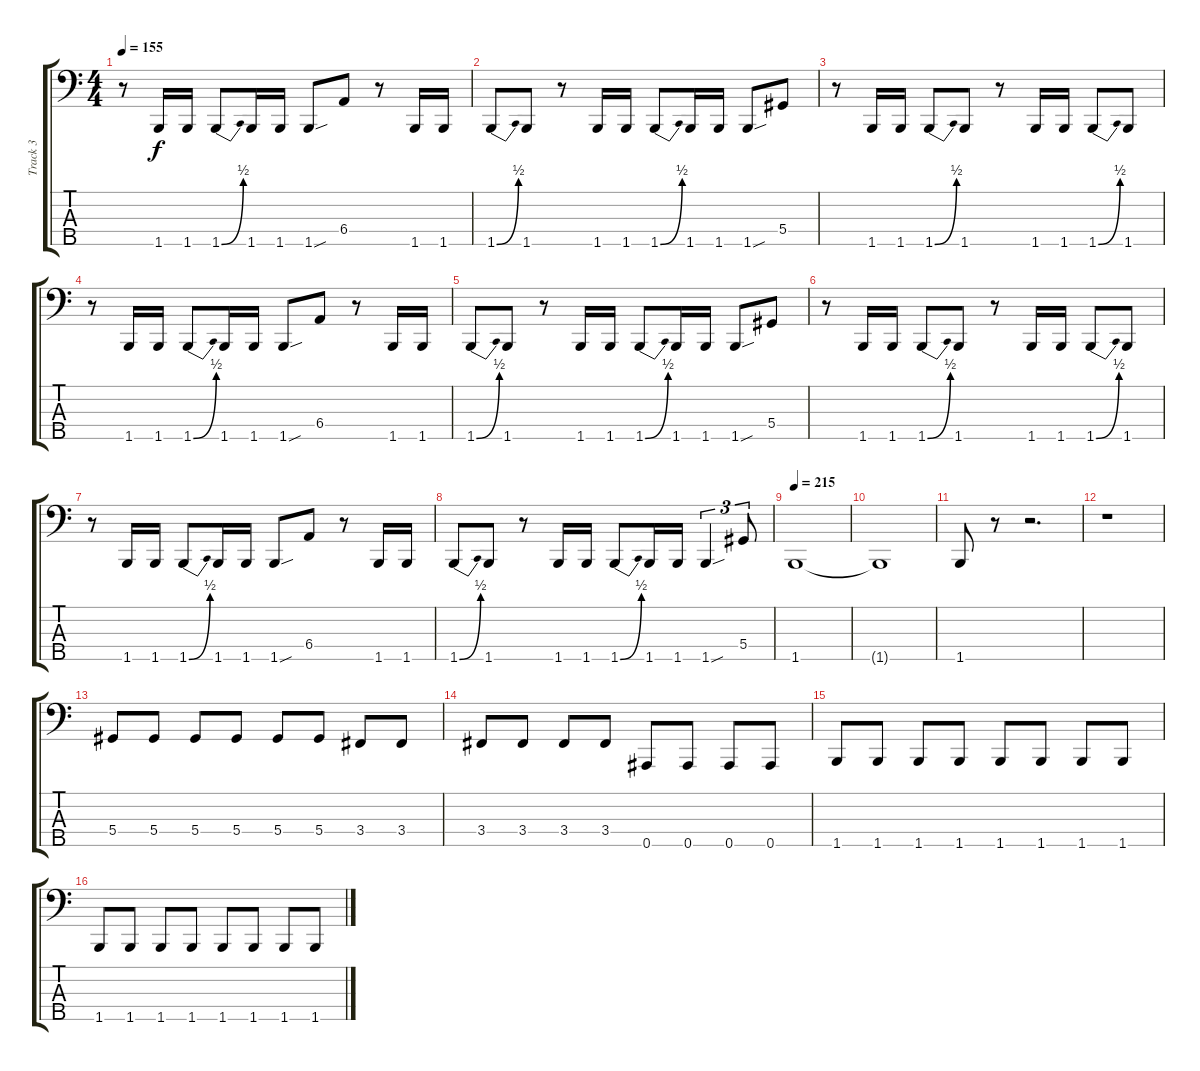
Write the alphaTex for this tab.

\track ("Track 3" "Track 3") {instrument electricbassfinger}
\staff {score tabs}
\tuning (Gb2 Db2 Ab1 Eb1 Bb0) {hide}
\ts (4 4)
\tempo 155
\clef f4
\ks c
r.8{dy f} 1.5.16 1.5.16 1.5{be (bend 0 0 60 2)}.8 1.5.16 1.5.16 1.5{sou}.8 6.4.8 r.8 1.5.16 1.5.16 |
1.5{be (bend 0 0 60 2)}.8 1.5.8 r.8 1.5.16 1.5.16 1.5{be (bend 0 0 60 2)}.8 1.5.16 1.5.16 1.5{sou}.8 5.4.8 |
r.8 1.5.16 1.5.16 1.5{be (bend 0 0 60 2)}.8 1.5.8 r.8 1.5.16 1.5.16 1.5{be (bend 0 0 60 2)}.8 1.5.8 |
r.8 1.5.16 1.5.16 1.5{be (bend 0 0 60 2)}.8 1.5.16 1.5.16 1.5{sou}.8 6.4.8 r.8 1.5.16 1.5.16 |
1.5{be (bend 0 0 60 2)}.8 1.5.8 r.8 1.5.16 1.5.16 1.5{be (bend 0 0 60 2)}.8 1.5.16 1.5.16 1.5{sou}.8 5.4.8 |
r.8 1.5.16 1.5.16 1.5{be (bend 0 0 60 2)}.8 1.5.8 r.8 1.5.16 1.5.16 1.5{be (bend 0 0 60 2)}.8 1.5.8 |
r.8 1.5.16 1.5.16 1.5{be (bend 0 0 60 2)}.8 1.5.16 1.5.16 1.5{sou}.8 6.4.8 r.8 1.5.16 1.5.16 |
1.5{be (bend 0 0 60 2)}.8 1.5.8 r.8 1.5.16 1.5.16 1.5{be (bend 0 0 60 2)}.8 1.5.16 1.5.16 1.5{sou}.4{tu (3 2)} 5.4.8{tu (3 2)} |
\tempo 215
1.5.1 |
1.5{t}.1 |
1.5.8 r.8 r.2{d} |
r.1 |
5.4.8 5.4.8 5.4.8 5.4.8 5.4.8 5.4.8 3.4.8 3.4.8 |
3.4.8 3.4.8 3.4.8 3.4.8 0.5.8 0.5.8 0.5.8 0.5.8 |
1.5.8 1.5.8 1.5.8 1.5.8 1.5.8 1.5.8 1.5.8 1.5.8 |
1.5.8 1.5.8 1.5.8 1.5.8 1.5.8 1.5.8 1.5.8 1.5.8
